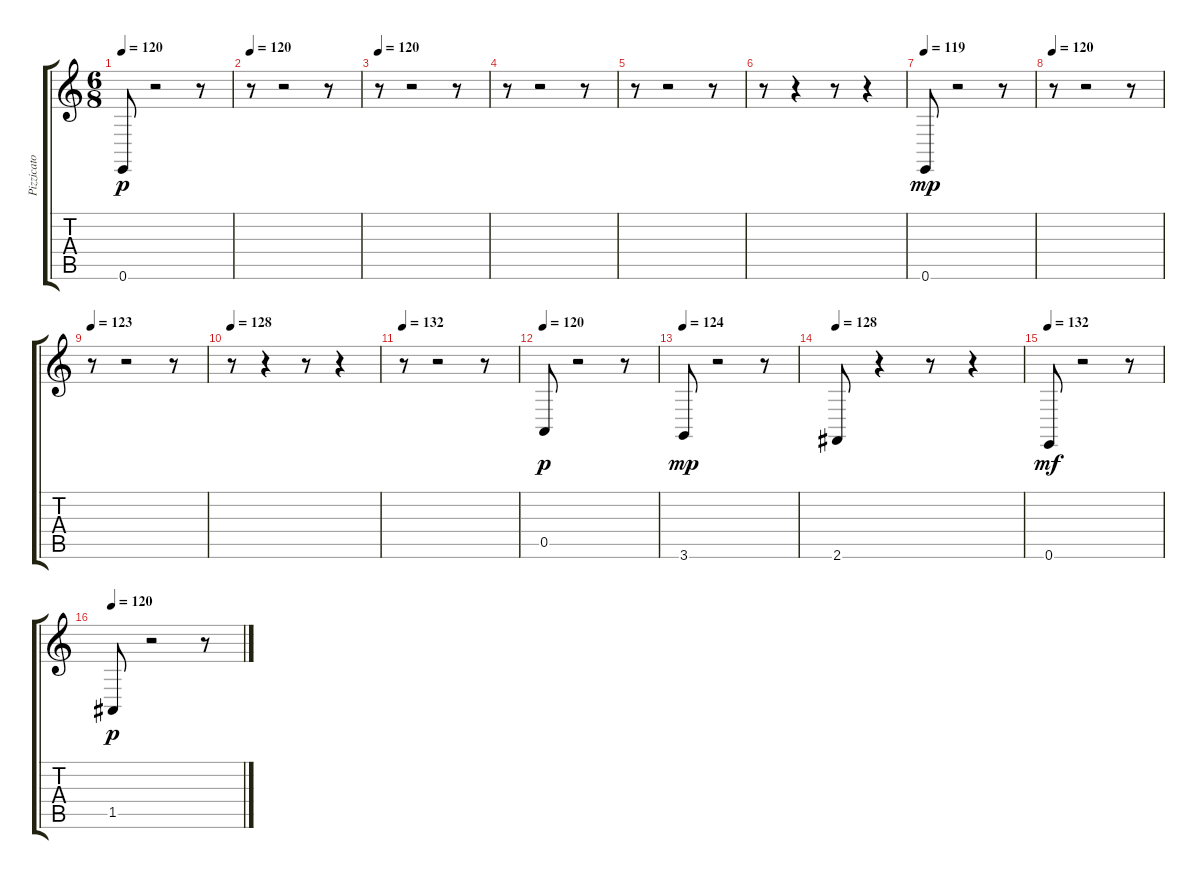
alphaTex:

\track ("Pizzicato Archi" "Pizzicato ") {instrument pizzicatostrings}
\staff {score tabs}
\tuning (E4 B3 G3 D3 A2 E2) {hide}
\ts (6 8)
\tempo 120
\clef g2
\ks c
0.6.8{dy p} r.2 r.8 |
\tempo 120
r.8 r.2 r.8 |
\tempo 120
r.8 r.2 r.8 |
r.8 r.2 r.8 |
r.8 r.2 r.8 |
r.8 r.4 r.8 r.4 |
\tempo 119
0.6.8{dy mp} r.2 r.8 |
\tempo 120
r.8 r.2 r.8 |
\tempo 123
r.8 r.2 r.8 |
\tempo 128
r.8 r.4 r.8 r.4 |
\tempo 132
r.8 r.2 r.8 |
\tempo 120
0.5.8{dy p} r.2 r.8 |
\tempo 124
3.6.8{dy mp} r.2 r.8 |
\tempo 128
2.6.8 r.4 r.8 r.4 |
\tempo 132
0.6.8{dy mf} r.2 r.8 |
\tempo 120
1.5.8{dy p} r.2 r.8
